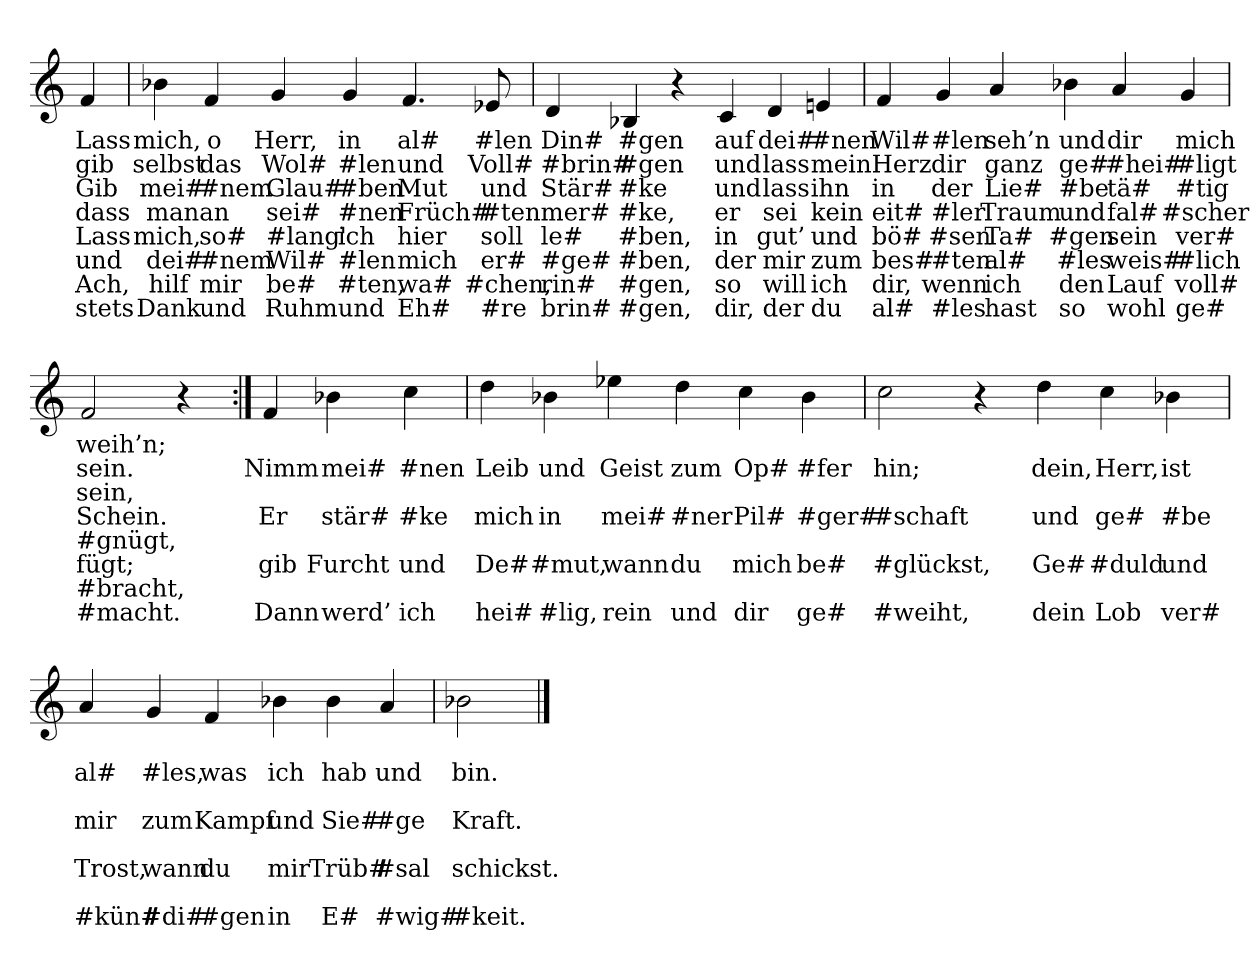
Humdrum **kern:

**kern	**text	**text	**text	**text	**text	**text	**text	**text
*part1	*part1	*part1	*part1	*part1	*part1	*part1	*part1	*part1
*staff1	*staff1	*staff1	*staff1	*staff1	*staff1	*staff1	*staff1	*staff1
*clefG2	*	*	*	*	*	*	*	*
=	=	=	=	=	=	=	=	=
4f	Lass	gib	Gib	dass	Lass	und	Ach,	stets
=	=	=	=	=	=	=	=	=
4b-	mich,	selbst	mei#	man	mich,	dei#	hilf	Dank
4f	o	das	#nem	an	so#	#nem	mir	und
4g	Herr,	Wol#	Glau#	sei#	#lang'	Wil#	be#	Ruhm
4g	in	#len	#ben	#nen	ich	#len	#ten,	und
4.f	al#	und	Mut	Früch#	hier	mich	wa#	Eh#
8e-	#len	Voll#	und	#ten	soll	er#	#chen,	#re
=	=	=	=	=	=	=	=	=
4d	Din#	#brin#	Stär#	mer#	le#	#ge#	rin#	brin#
4B-	#gen	#gen	#ke	#ke,	#ben,	#ben,	#gen,	#gen,
4r	.	.	.	.	.	.	.	.
4c	auf	und	und	er	in	der	so	dir,
4d	dei#	lass	lass	sei	gut’	mir	will	der
4en	#nen	mein	ihn	kein	und	zum	ich	du
=	=	=	=	=	=	=	=	=
4f	Wil#	Herz	in	eit#	bö#	bes#	dir,	al#
4g	#len	dir	der	#ler	#sen	#ten	wenn	#les
4a	seh’n	ganz	Lie#	Traum	Ta#	al#	ich	hast
4b-	und	ge#	#be	und	#gen	#les	den	so
4a	dir	#hei#	tä#	fal#	sein	weis#	Lauf	wohl
4g	mich	#ligt	#tig	#scher	ver#	#lich	voll#	ge#
=	=	=	=	=	=	=	=	=
2f	weih’n;	sein.	sein,	Schein.	#gnügt,	fügt;	#bracht,	#macht.
4r	.	.	.	.	.	.	.	.
=:|!	=:|!	=:|!	=:|!	=:|!	=:|!	=:|!	=:|!	=:|!
4f	.	Nimm	.	Er	.	gib	.	Dann
4b-	.	mei#	.	stär#	.	Furcht	.	werd’
4cc	.	#nen	.	#ke	.	und	.	ich
=	=	=	=	=	=	=	=	=
4dd	.	Leib	.	mich	.	De#	.	hei#
4b-	.	und	.	in	.	#mut,	.	#lig,
4ee-	.	Geist	.	mei#	.	wann	.	rein
4dd	.	zum	.	#ner	.	du	.	und
4cc	.	Op#	.	Pil#	.	mich	.	dir
4b-	.	#fer	.	#ger#	.	be#	.	ge#
=	=	=	=	=	=	=	=	=
2cc	.	hin;	.	#schaft	.	#glückst,	.	#weiht,
4r	.	.	.	.	.	.	.	.
4dd	.	dein,	.	und	.	Ge#	.	dein
4cc	.	Herr,	.	ge#	.	#duld	.	Lob
4b-	.	ist	.	#be	.	und	.	ver#
=	=	=	=	=	=	=	=	=
4a	.	al#	.	mir	.	Trost,	.	#kün#
4g	.	#les,	.	zum	.	wann	.	#di#
4f	.	was	.	Kampf	.	du	.	#gen
4b-	.	ich	.	und	.	mir	.	in
4b-	.	hab	.	Sie#	.	Trüb#	.	E#
4a	.	und	.	#ge	.	#sal	.	#wig#
=	=	=	=	=	=	=	=	=
2b-	.	bin.	.	Kraft.	.	schickst.	.	#keit.
==	==	==	==	==	==	==	==	==
*-	*-	*-	*-	*-	*-	*-	*-	*-
